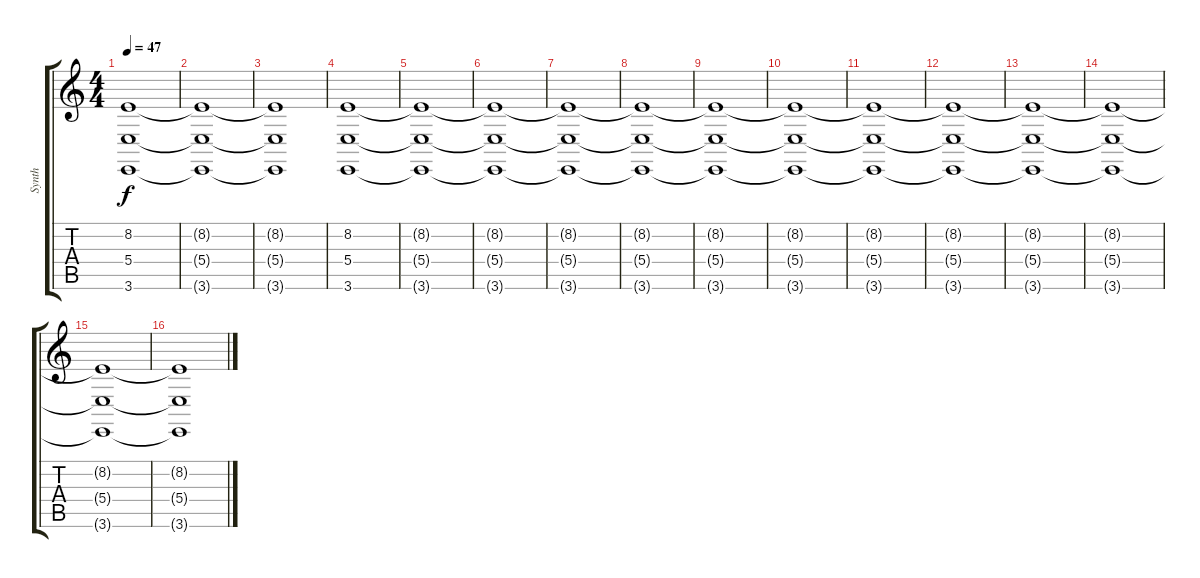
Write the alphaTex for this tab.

\track ("Synth" "Synth") {instrument pad2warm}
\staff {score tabs}
\tuning (Db4 Ab3 E3 B2 Gb2 Db2) {hide}
\ts (4 4)
\tempo 47
\clef g2
\ks c
(8.2{t} 5.4{t} 3.6{t}).1{dy f} |
(8.2{t} 5.4{t} 3.6{t}).1 |
(8.2{t} 5.4{t} 3.6{t}).1 |
(8.2 5.4 3.6).1 |
(8.2{t} 5.4{t} 3.6{t}).1 |
(8.2{t} 5.4{t} 3.6{t}).1 |
(8.2{t} 5.4{t} 3.6{t}).1 |
(8.2{t} 5.4{t} 3.6{t}).1 |
(8.2{t} 5.4{t} 3.6{t}).1 |
(8.2{t} 5.4{t} 3.6{t}).1 |
(8.2{t} 5.4{t} 3.6{t}).1 |
(8.2{t} 5.4{t} 3.6{t}).1 |
(8.2{t} 5.4{t} 3.6{t}).1 |
(8.2{t} 5.4{t} 3.6{t}).1 |
(8.2{t} 5.4{t} 3.6{t}).1 |
(8.2{t} 5.4{t} 3.6{t}).1
